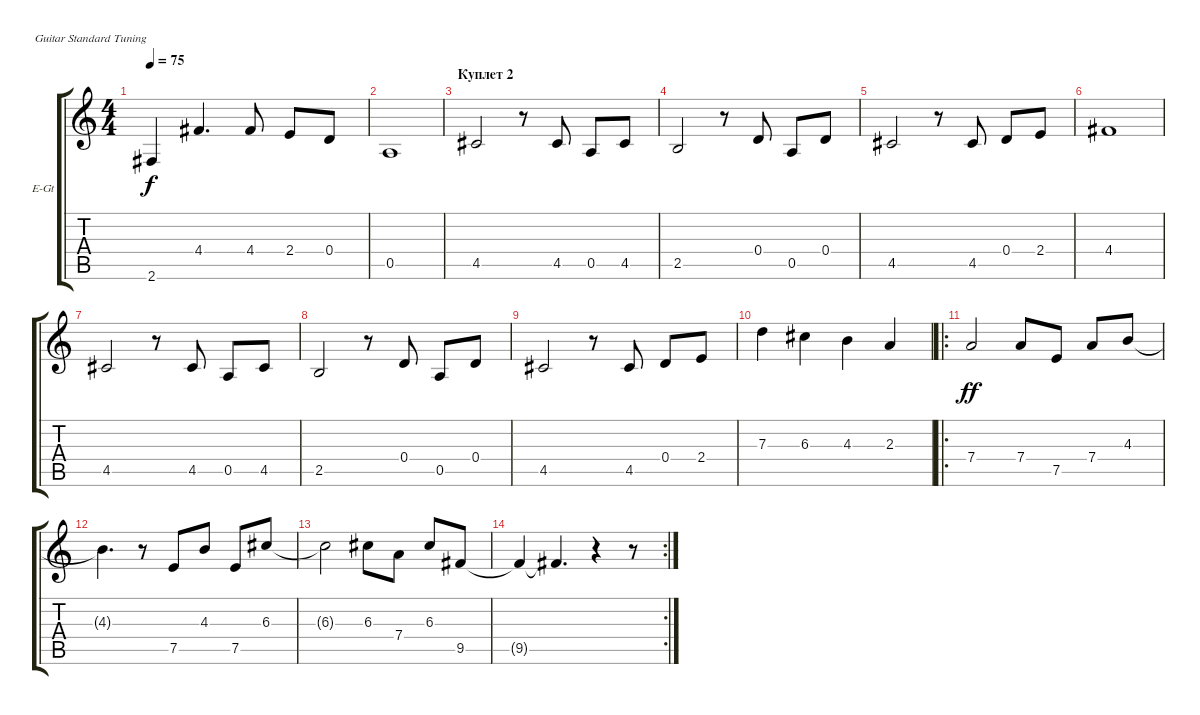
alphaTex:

\defaultSystemsLayout 4
\bracketExtendMode groupsimilarinstruments
\firstSystemTrackNameOrientation horizontal
\otherSystemsTrackNameOrientation horizontal
\track ("Electric Guitar" "E-Gt") {instrument electricguitarclean}
\staff {score tabs}
\tuning (E4 B3 G3 D3 A2 E2)
\ts (4 4)
\tempo 75
\clef g2
\scale
0.333333
\ks c
2.6.4{dy f} 4.4.4{d} 4.4.8 2.4.8 0.4.8 |
\scale
0.333333 0.5.1 |
\section ("" "Куплет 2")
\scale
0.333333 4.5.2 r.8 4.5.8 0.5.8 4.5.8 |
\scale
0.333333 2.5.2 r.8 0.4.8 0.5.8 0.4.8 |
\scale
0.333333 4.5.2 r.8 4.5.8 0.4.8 2.4.8 |
\scale
0.333333 4.4.1 |
\scale
0.333333 4.5.2 r.8 4.5.8 0.5.8 4.5.8 |
\scale
0.333333 2.5.2 r.8 0.4.8 0.5.8 0.4.8 |
\scale
0.313131 4.5.2 r.8 4.5.8 0.4.8 2.4.8 |
\scale
0.313131 7.3.4 6.3.4 4.3.4 2.3.4 |
\ro
\scale
0.373737 7.4.2{dy ff} 7.4.8 7.5.8 7.4.8 4.3.8 |
\scale
0.322917 4.3{t}.4{d} r.8 7.5.8 4.3.8 7.5.8 6.3.8 |
\scale
0.322917 6.3{t}.2 6.3.8 7.4.8 6.3.8 9.5.8 |
\rc 2
\scale
0.354167 9.5{t}.4 9.5{t}.4{d} r.4 r.8
